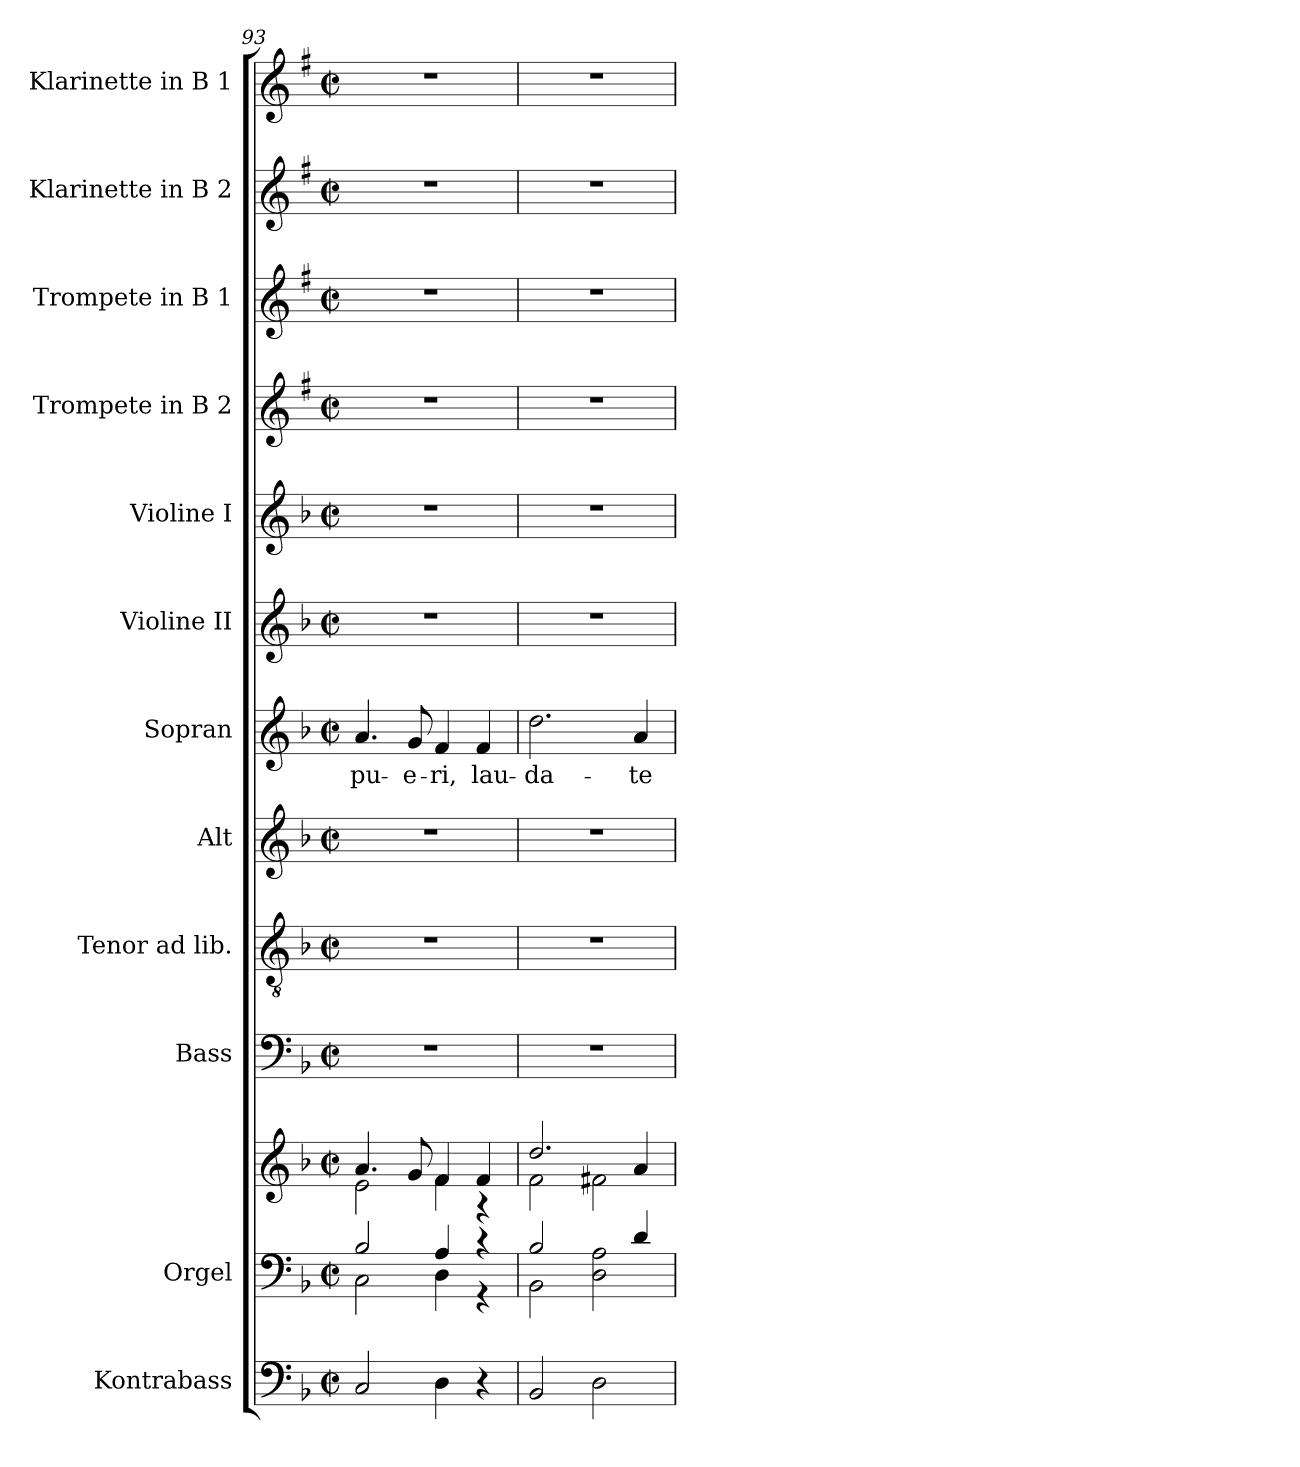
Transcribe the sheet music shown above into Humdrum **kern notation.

**kern	**kern	**kern	**kern	**kern	**kern	**kern	**text	**kern	**kern	**kern	**kern	**kern	**kern
*part12	*part11	*part11	*part10	*part9	*part8	*part7	*part7	*part6	*part5	*part4	*part3	*part2	*part1
*staff13	*staff12	*staff11	*staff10	*staff9	*staff8	*staff7	*staff7	*staff6	*staff5	*staff4	*staff3	*staff2	*staff1
*I"Kontrabass	*I"Orgel	*	*I"Bass	*I"Tenor ad lib.	*I"Alt	*I"Sopran	*	*I"Violine II	*I"Violine I	*I"Trompete in B 2	*I"Trompete in B 1	*I"Klarinette in B 2	*I"Klarinette in B 1
*I'Kb.	*I'Org.	*	*I'B	*I'T	*I'A	*I'S	*	*I'Vl. II	*I'Vl. I	*	*	*	*
*clefF4	*clefF4	*clefG2	*clefF4	*clefGv2	*clefG2	*clefG2	*	*clefG2	*clefG2	*clefG2	*clefG2	*clefG2	*clefG2
*ITrd7c12	*	*	*	*	*	*	*	*	*	*ITrd1c2	*ITrd1c2	*ITrd1c2	*ITrd1c2
*k[b-]	*k[b-]	*k[b-]	*k[b-]	*k[b-]	*k[b-]	*k[b-]	*	*k[b-]	*k[b-]	*k[b-]	*k[b-]	*k[b-]	*k[b-]
*F:	*F:	*F:	*F:	*F:	*F:	*F:	*	*F:	*F:	*F:	*F:	*F:	*F:
*M2/2	*M2/2	*M2/2	*M2/2	*M2/2	*M2/2	*M2/2	*	*M2/2	*M2/2	*M2/2	*M2/2	*M2/2	*M2/2
*met(c|)	*met(c|)	*met(c|)	*met(c|)	*met(c|)	*met(c|)	*met(c|)	*	*met(c|)	*met(c|)	*met(c|)	*met(c|)	*met(c|)	*met(c|)
=93	=93	=93	=93	=93	=93	=93	=93	=93	=93	=93	=93	=93	=93
*	*^	*^	*	*	*	*	*	*	*	*	*	*	*
!	!	!	!	!	!	!	!	!	!LO:LY:b	!	!	!	!	!	!
2CC/	2B-/	2C\	4.a/	2e\	1r	1r	1r	4.a/	pu-	1r	1r	1r	1r	1r	1r
!	!	!	!	!	!	!	!	!	!LO:LY:b	!	!	!	!	!	!
.	.	.	8g/	.	.	.	.	8g/	-e-	.	.	.	.	.	.
!	!	!	!	!	!	!	!	!	!LO:LY:b	!	!	!	!	!	!
4DD\	4A/	4D\	4f/	4f\	.	.	.	4f/	-ri,	.	.	.	.	.	.
!	!	!	!	!	!	!	!	!	!LO:LY:b	!	!	!	!	!	!
4r	4r	4r	4f/	4rG	.	.	.	4f/	lau-	.	.	.	.	.	.
=94	=94	=94	=94	=94	=94	=94	=94	=94	=94	=94	=94	=94	=94	=94	=94
!	!	!	!	!	!	!	!	!	!LO:LY:b	!	!	!	!	!	!
2BBB-/	2B-/	2BB-\	2.dd/	2f\	1r	1r	1r	2.dd\	-da-	1r	1r	1r	1r	1r	1r
2DD\	4ryy	2D\ 2A\	.	2f#X\	.	.	.	.	.	.	.	.	.	.	.
!	!	!	!	!	!	!	!	!	!LO:LY:b	!	!	!	!	!	!
.	4d/	.	4a/	.	.	.	.	4a/	-te	.	.	.	.	.	.
*	*v	*v	*	*	*	*	*	*	*	*	*	*	*	*	*
*	*	*v	*v	*	*	*	*	*	*	*	*	*	*	*
=	=	=	=	=	=	=	=	=	=	=	=	=	=
*-	*-	*-	*-	*-	*-	*-	*-	*-	*-	*-	*-	*-	*-
